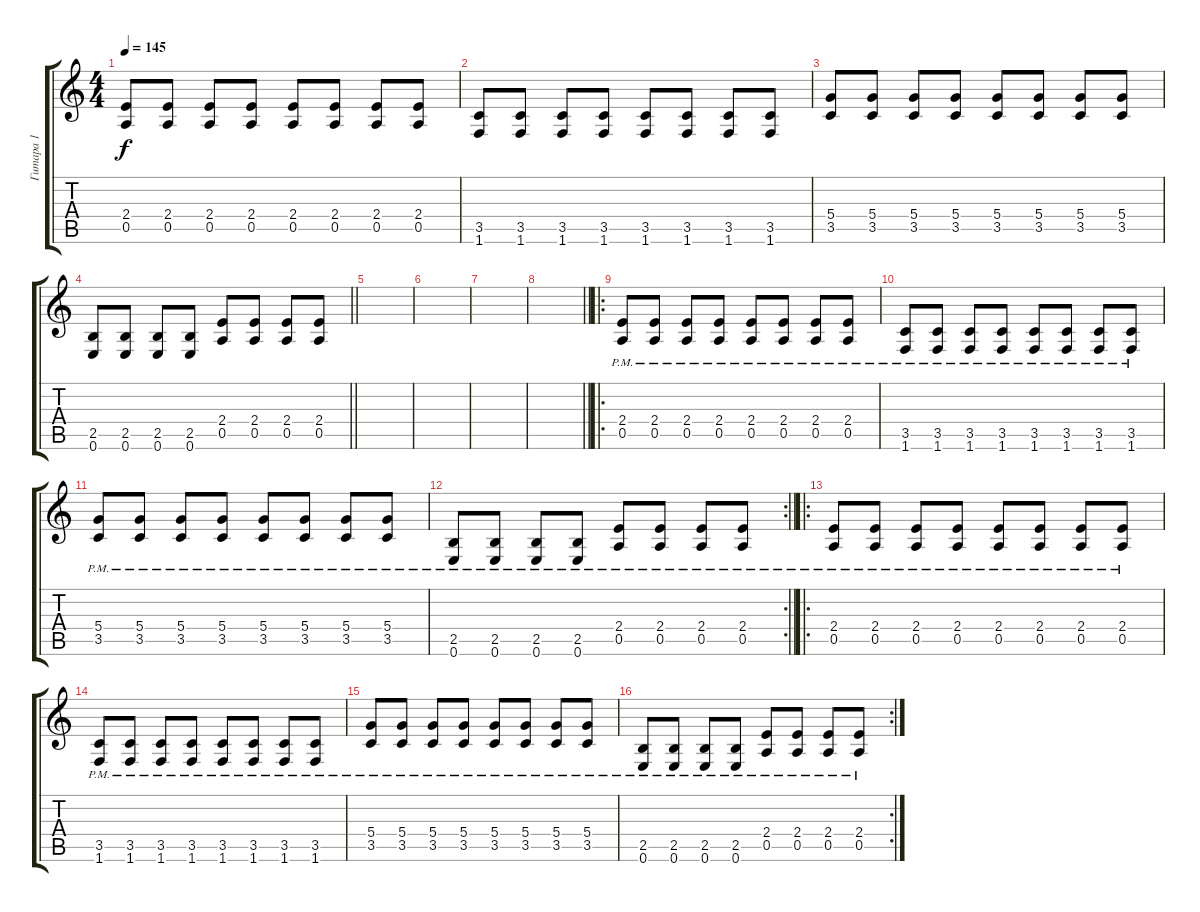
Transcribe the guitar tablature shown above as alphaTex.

\track ("Гитара 1" "Гитара 1") {instrument overdrivenguitar}
\staff {score tabs}
\tuning (E4 B3 G3 D3 A2 E2) {hide}
\ts (4 4)
\tempo 145
\clef g2
\ks c
(2.4 0.5).8{dy f} (2.4 0.5).8 (2.4 0.5).8 (2.4 0.5).8 (2.4 0.5).8 (2.4 0.5).8 (2.4 0.5).8 (2.4 0.5).8 |
(3.5 1.6).8 (3.5 1.6).8 (3.5 1.6).8 (3.5 1.6).8 (3.5 1.6).8 (3.5 1.6).8 (3.5 1.6).8 (3.5 1.6).8 |
(5.4 3.5).8 (5.4 3.5).8 (5.4 3.5).8 (5.4 3.5).8 (5.4 3.5).8 (5.4 3.5).8 (5.4 3.5).8 (5.4 3.5).8 |
\barLineRight lightlight
(2.5 0.6).8 (2.5 0.6).8 (2.5 0.6).8 (2.5 0.6).8 (2.4 0.5).8 (2.4 0.5).8 (2.4 0.5).8 (2.4 0.5).8 |
|
|
|
\barLineRight lightlight
|
\ro
(2.4{pm} 0.5{pm}).8 (2.4{pm} 0.5{pm}).8 (2.4{pm} 0.5{pm}).8 (2.4{pm} 0.5{pm}).8 (2.4{pm} 0.5{pm}).8 (2.4{pm} 0.5{pm}).8 (2.4{pm} 0.5{pm}).8 (2.4{pm} 0.5{pm}).8 |
(3.5{pm} 1.6{pm}).8 (3.5{pm} 1.6{pm}).8 (3.5{pm} 1.6{pm}).8 (3.5{pm} 1.6{pm}).8 (3.5{pm} 1.6{pm}).8 (3.5{pm} 1.6{pm}).8 (3.5{pm} 1.6{pm}).8 (3.5{pm} 1.6{pm}).8 |
(5.4{pm} 3.5{pm}).8 (5.4{pm} 3.5{pm}).8 (5.4{pm} 3.5{pm}).8 (5.4{pm} 3.5{pm}).8 (5.4{pm} 3.5{pm}).8 (5.4{pm} 3.5{pm}).8 (5.4{pm} 3.5{pm}).8 (5.4{pm} 3.5{pm}).8 |
\rc 2
\barLineRight lightlight
(2.5{pm} 0.6{pm}).8 (2.5{pm} 0.6{pm}).8 (2.5{pm} 0.6{pm}).8 (2.5{pm} 0.6{pm}).8 (2.4{pm} 0.5{pm}).8 (2.4{pm} 0.5{pm}).8 (2.4{pm} 0.5{pm}).8 (2.4{pm} 0.5{pm}).8 |
\ro
(2.4{pm} 0.5{pm}).8 (2.4{pm} 0.5{pm}).8 (2.4{pm} 0.5{pm}).8 (2.4{pm} 0.5{pm}).8 (2.4{pm} 0.5{pm}).8 (2.4{pm} 0.5{pm}).8 (2.4{pm} 0.5{pm}).8 (2.4{pm} 0.5{pm}).8 |
(3.5{pm} 1.6{pm}).8 (3.5{pm} 1.6{pm}).8 (3.5{pm} 1.6{pm}).8 (3.5{pm} 1.6{pm}).8 (3.5{pm} 1.6{pm}).8 (3.5{pm} 1.6{pm}).8 (3.5{pm} 1.6{pm}).8 (3.5{pm} 1.6{pm}).8 |
(5.4{pm} 3.5{pm}).8 (5.4{pm} 3.5{pm}).8 (5.4{pm} 3.5{pm}).8 (5.4{pm} 3.5{pm}).8 (5.4{pm} 3.5{pm}).8 (5.4{pm} 3.5{pm}).8 (5.4{pm} 3.5{pm}).8 (5.4{pm} 3.5{pm}).8 |
\rc 2
(2.5{pm} 0.6{pm}).8 (2.5{pm} 0.6{pm}).8 (2.5{pm} 0.6{pm}).8 (2.5{pm} 0.6{pm}).8 (2.4{pm} 0.5{pm}).8 (2.4{pm} 0.5{pm}).8 (2.4{pm} 0.5{pm}).8 (2.4{pm} 0.5{pm}).8
